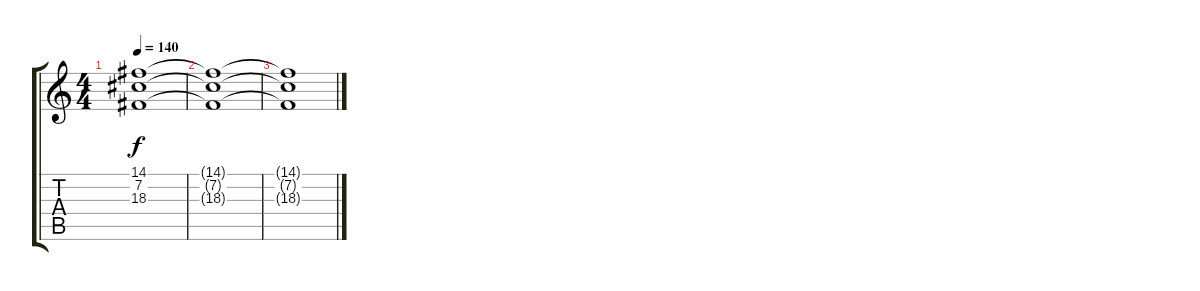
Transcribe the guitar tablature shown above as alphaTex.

\track "" {instrument musicbox}
\staff {score tabs}
\tuning (E4 B3 G3 D3 A2 E2) {hide}
\ts (4 4)
\tempo 140
\clef g2
\ks c
(14.1{t} 7.2{t} 18.3{t}).1{dy f} |
(14.1{t} 7.2{t} 18.3{t}).1 |
(14.1{t} 7.2{t} 18.3{t}).1
